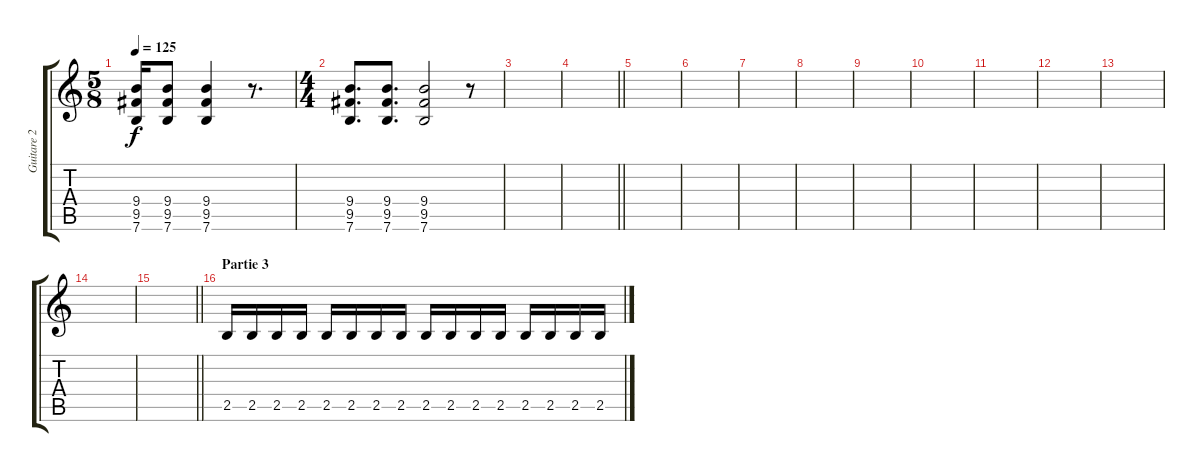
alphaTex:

\track ("Guitare 2 (rythmique)" "Guitare 2 ") {instrument overdrivenguitar}
\staff {score tabs}
\tuning (E4 B3 G3 D3 A2 E2) {hide}
\ts (5 8)
\tempo 125
\clef g2
\ks c
(9.4 9.5 7.6).16{dy f} (9.4 9.5 7.6).8 (9.4 9.5 7.6).4 r.8{d} |
\ts (4 4)
(9.4 9.5 7.6).8{d} (9.4 9.5 7.6).8{d} (9.4 9.5 7.6).2 r.8 |
|
\barLineRight lightlight
|
|
|
|
|
|
|
|
|
|
|
\barLineRight lightlight
|
\section ("" "Partie 3")
2.5.16 2.5.16 2.5.16 2.5.16 2.5.16 2.5.16 2.5.16 2.5.16 2.5.16 2.5.16 2.5.16 2.5.16 2.5.16 2.5.16 2.5.16 2.5.16
